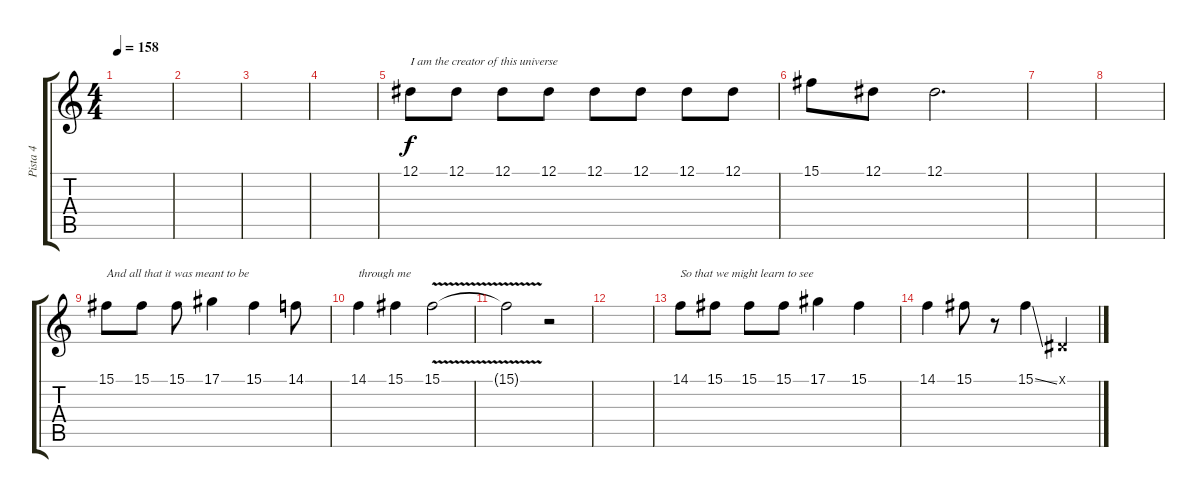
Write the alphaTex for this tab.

\track ("Pista 4" "Pista 4") {instrument lead6voice}
\staff {score tabs}
\tuning (Eb4 Bb3 Gb3 Db3 Ab2 Eb2) {hide}
\ts (4 4)
\tempo 158
\clef g2
\ks c
|
|
|
|
12.1.8{txt "I am the creator of this universe"} 12.1.8 12.1.8 12.1.8 12.1.8 12.1.8 12.1.8 12.1.8 |
15.1.8 12.1.8 12.1.2{d} |
|
|
15.1.8{txt "And all that it was meant to be"} 15.1.8 15.1.8 17.1.4 15.1.4 14.1.8 |
14.1.4{txt "through me"} 15.1.4 15.1{v}.2 |
15.1{t}.2 r.2 |
|
14.1.8{txt "So that we might learn to see"} 15.1.8 15.1.8 15.1.8 17.1.4 15.1.4 |
14.1.4 15.1.8 r.8 15.1{ss}.4 0.1{x}.4
